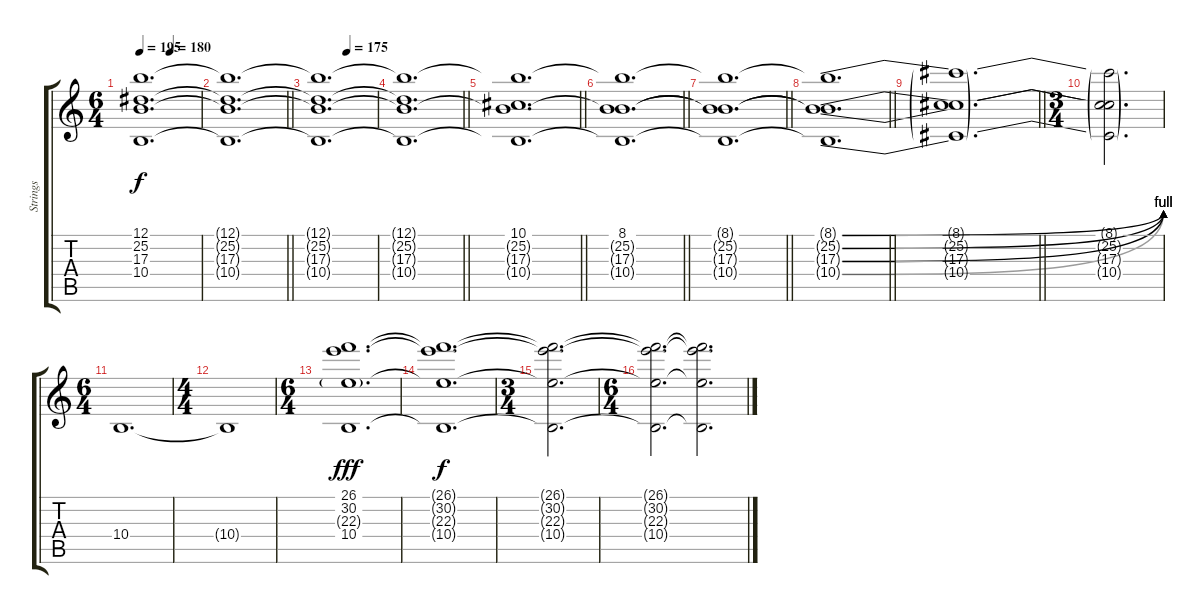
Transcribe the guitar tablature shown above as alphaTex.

\track ("Strings" "Strings") {instrument pad2warm bank 9}
\staff {score tabs}
\tuning (Eb4 Bb3 Gb3 Db3 Ab2 Db2) {hide}
\ts (6 4)
\tempo 195
\tempo (180 0.5)
\clef g2
\ks c
(12.1{t} 25.2{t} 17.3{t} 10.4{t}).1{d dy f} |
\barLineRight lightlight
(12.1{t} 25.2{t} 17.3{t} 10.4{t}).1{d} |
\tempo (175 0.5)
(12.1{t} 25.2{t} 17.3{t} 10.4{t}).1{d} |
\barLineRight lightlight
(12.1{t} 25.2{t} 17.3{t} 10.4{t}).1{d} |
\barLineRight lightlight
(10.1 25.2{t} 17.3{t} 10.4{t}).1{d} |
\barLineRight lightlight
(8.1 25.2{t} 17.3{t} 10.4{t}).1{d} |
\barLineRight lightlight
(8.1{t} 25.2{t} 17.3{t} 10.4{t}).1{d} |
\barLineRight lightlight
(8.1{be (bend 0 0 60 4) t} 25.2{be (bend 0 0 60 4) t} 17.3{be (bend 0 0 60 4) t} 10.4{be (bend 0 0 60 4) t}).1{d} |
\barLineRight lightlight
(8.1{t} 25.2{t} 17.3{t} 10.4{t}).1{d} |
\ts (3 4)
(8.1{t} 25.2{t} 17.3{t} 10.4{t}).2{d} |
\ts (6 4)
10.4.1{d volume 3} |
\ts (4 4)
10.4{t}.1 |
\ts (6 4)
(26.1 30.2 22.3{g} 10.4).1{d dy fff volume 16} |
(26.1{t} 30.2{t} 22.3{t} 10.4{t}).1{d dy f} |
\ts (3 4)
(26.1{t} 30.2{t} 22.3{t} 10.4{t}).2{d} |
\ts (6 4)
(26.1{t} 30.2{t} 22.3{t} 10.4{t}).2{d beam merge} (26.1{t} 30.2{t} 22.3{t} 10.4{t}).2{d}
